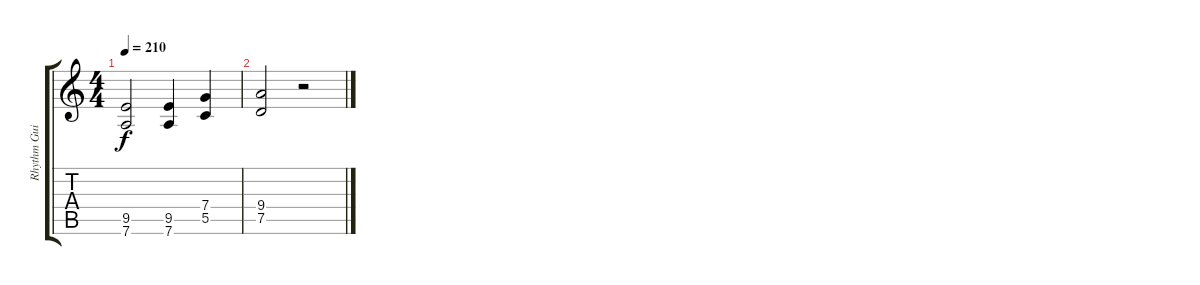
\track ("Rhythm Guitar" "Rhythm Gui") {instrument distortionguitar}
\staff {score tabs}
\tuning (D4 A3 F3 C3 G2 D2) {hide}
\ts (4 4)
\tempo 210
\clef g2
\ks c
(9.5 7.6).2{dy f} (9.5 7.6).4 (7.4 5.5).4 |
(9.4 7.5).2 r.2
